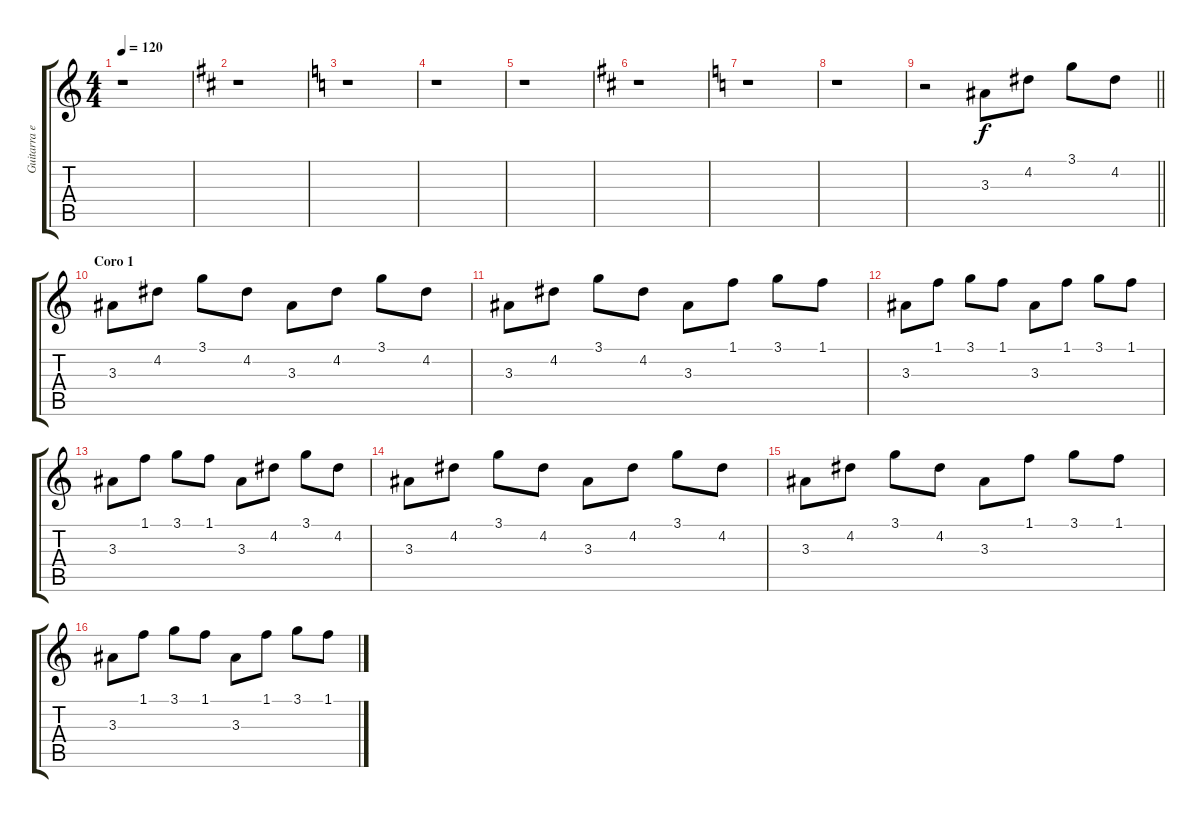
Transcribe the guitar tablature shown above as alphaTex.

\track ("Guitarra electrica" "Guitarra e") {instrument distortionguitar}
\staff {score tabs}
\tuning (E4 B3 G3 D3 A2 E2) {hide}
\ts (4 4)
\tempo 120
\clef g2
\ks c
r.1{dy f} |
\ks d
r.1 |
\ks c
r.1 |
r.1 |
r.1 |
\ks d
r.1 |
\ks c
r.1 |
r.1 |
\barLineRight lightlight
r.2 3.3.8 4.2.8 3.1.8 4.2.8 |
\section ("" "Coro 1")
3.3.8 4.2.8 3.1.8 4.2.8 3.3.8 4.2.8 3.1.8 4.2.8 |
3.3.8 4.2.8 3.1.8 4.2.8 3.3.8 1.1.8 3.1.8 1.1.8 |
3.3.8 1.1.8 3.1.8 1.1.8 3.3.8 1.1.8 3.1.8 1.1.8 |
3.3.8 1.1.8 3.1.8 1.1.8 3.3.8 4.2.8 3.1.8 4.2.8 |
3.3.8 4.2.8 3.1.8 4.2.8 3.3.8 4.2.8 3.1.8 4.2.8 |
3.3.8 4.2.8 3.1.8 4.2.8 3.3.8 1.1.8 3.1.8 1.1.8 |
3.3.8 1.1.8 3.1.8 1.1.8 3.3.8 1.1.8 3.1.8 1.1.8
